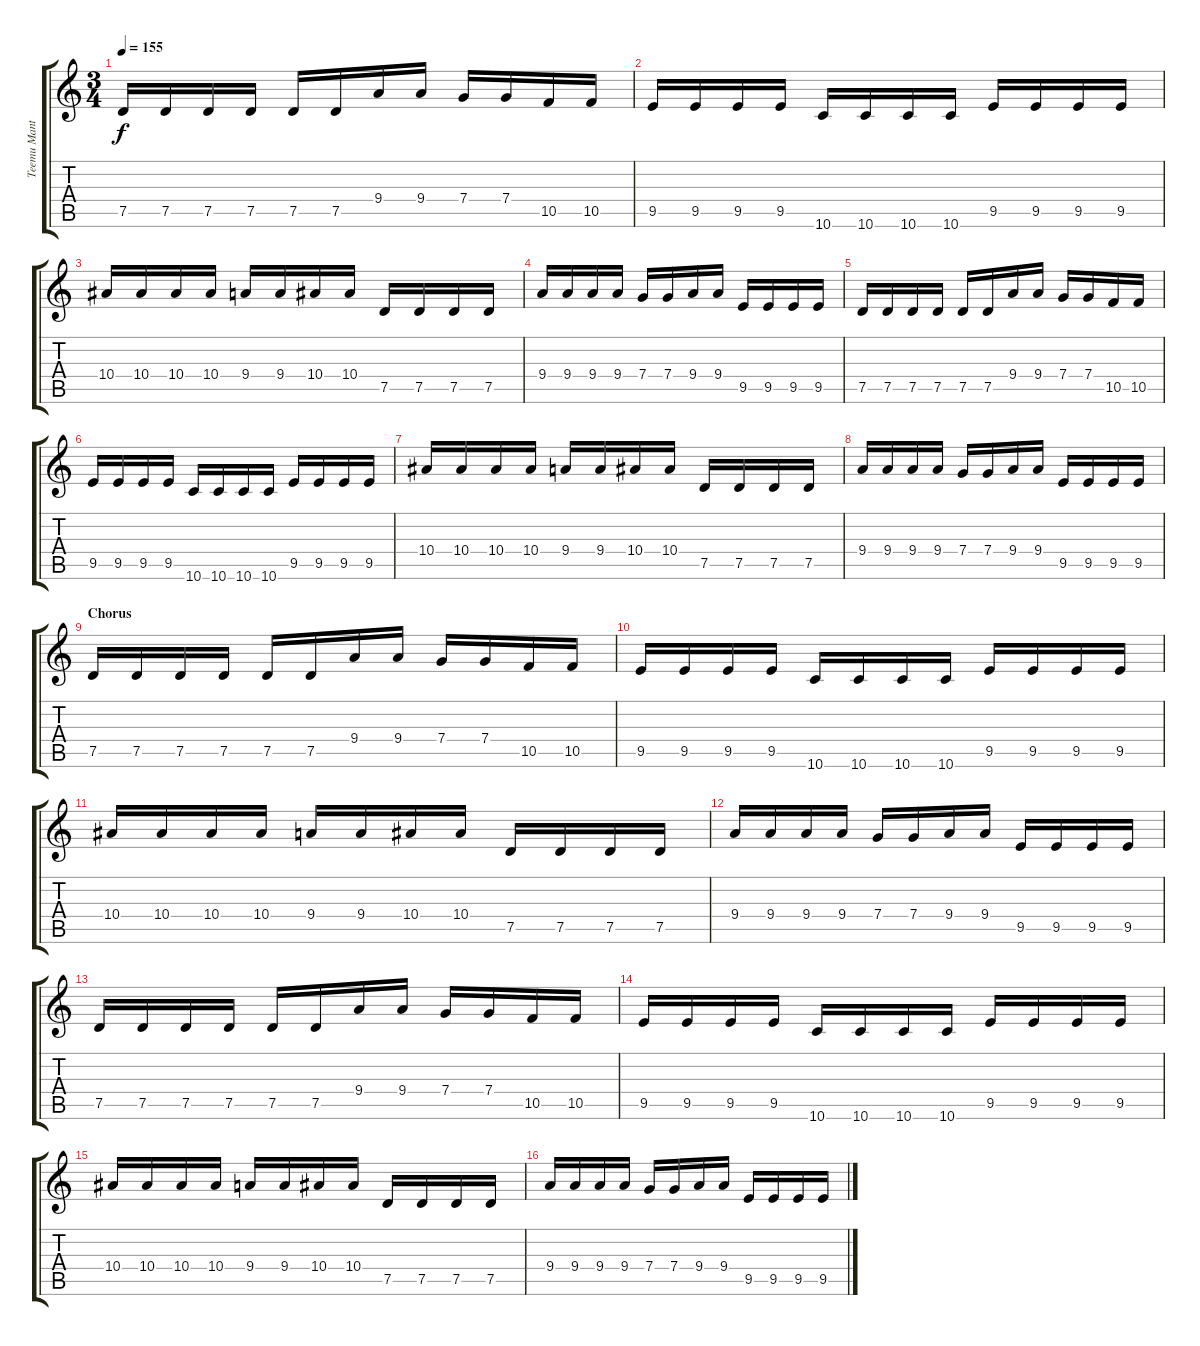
\track ("Teemu Mantysaari" "Teemu Mant") {instrument distortionguitar}
\staff {score tabs}
\tuning (D4 A3 F3 C3 G2 D2) {hide}
\ts (3 4)
\tempo 155
\clef g2
\ks c
7.5.16{dy f} 7.5.16 7.5.16 7.5.16 7.5.16 7.5.16 9.4.16 9.4.16 7.4.16 7.4.16 10.5.16 10.5.16 |
9.5.16 9.5.16 9.5.16 9.5.16 10.6.16 10.6.16 10.6.16 10.6.16 9.5.16 9.5.16 9.5.16 9.5.16 |
10.4.16 10.4.16 10.4.16 10.4.16 9.4.16 9.4.16 10.4.16 10.4.16 7.5.16 7.5.16 7.5.16 7.5.16 |
9.4.16 9.4.16 9.4.16 9.4.16 7.4.16 7.4.16 9.4.16 9.4.16 9.5.16 9.5.16 9.5.16 9.5.16 |
7.5.16 7.5.16 7.5.16 7.5.16 7.5.16 7.5.16 9.4.16 9.4.16 7.4.16 7.4.16 10.5.16 10.5.16 |
9.5.16 9.5.16 9.5.16 9.5.16 10.6.16 10.6.16 10.6.16 10.6.16 9.5.16 9.5.16 9.5.16 9.5.16 |
10.4.16 10.4.16 10.4.16 10.4.16 9.4.16 9.4.16 10.4.16 10.4.16 7.5.16 7.5.16 7.5.16 7.5.16 |
9.4.16 9.4.16 9.4.16 9.4.16 7.4.16 7.4.16 9.4.16 9.4.16 9.5.16 9.5.16 9.5.16 9.5.16 |
\section ("" "Chorus")
7.5.16 7.5.16 7.5.16 7.5.16 7.5.16 7.5.16 9.4.16 9.4.16 7.4.16 7.4.16 10.5.16 10.5.16 |
9.5.16 9.5.16 9.5.16 9.5.16 10.6.16 10.6.16 10.6.16 10.6.16 9.5.16 9.5.16 9.5.16 9.5.16 |
10.4.16 10.4.16 10.4.16 10.4.16 9.4.16 9.4.16 10.4.16 10.4.16 7.5.16 7.5.16 7.5.16 7.5.16 |
9.4.16 9.4.16 9.4.16 9.4.16 7.4.16 7.4.16 9.4.16 9.4.16 9.5.16 9.5.16 9.5.16 9.5.16 |
7.5.16 7.5.16 7.5.16 7.5.16 7.5.16 7.5.16 9.4.16 9.4.16 7.4.16 7.4.16 10.5.16 10.5.16 |
9.5.16 9.5.16 9.5.16 9.5.16 10.6.16 10.6.16 10.6.16 10.6.16 9.5.16 9.5.16 9.5.16 9.5.16 |
10.4.16 10.4.16 10.4.16 10.4.16 9.4.16 9.4.16 10.4.16 10.4.16 7.5.16 7.5.16 7.5.16 7.5.16 |
9.4.16 9.4.16 9.4.16 9.4.16 7.4.16 7.4.16 9.4.16 9.4.16 9.5.16 9.5.16 9.5.16 9.5.16
